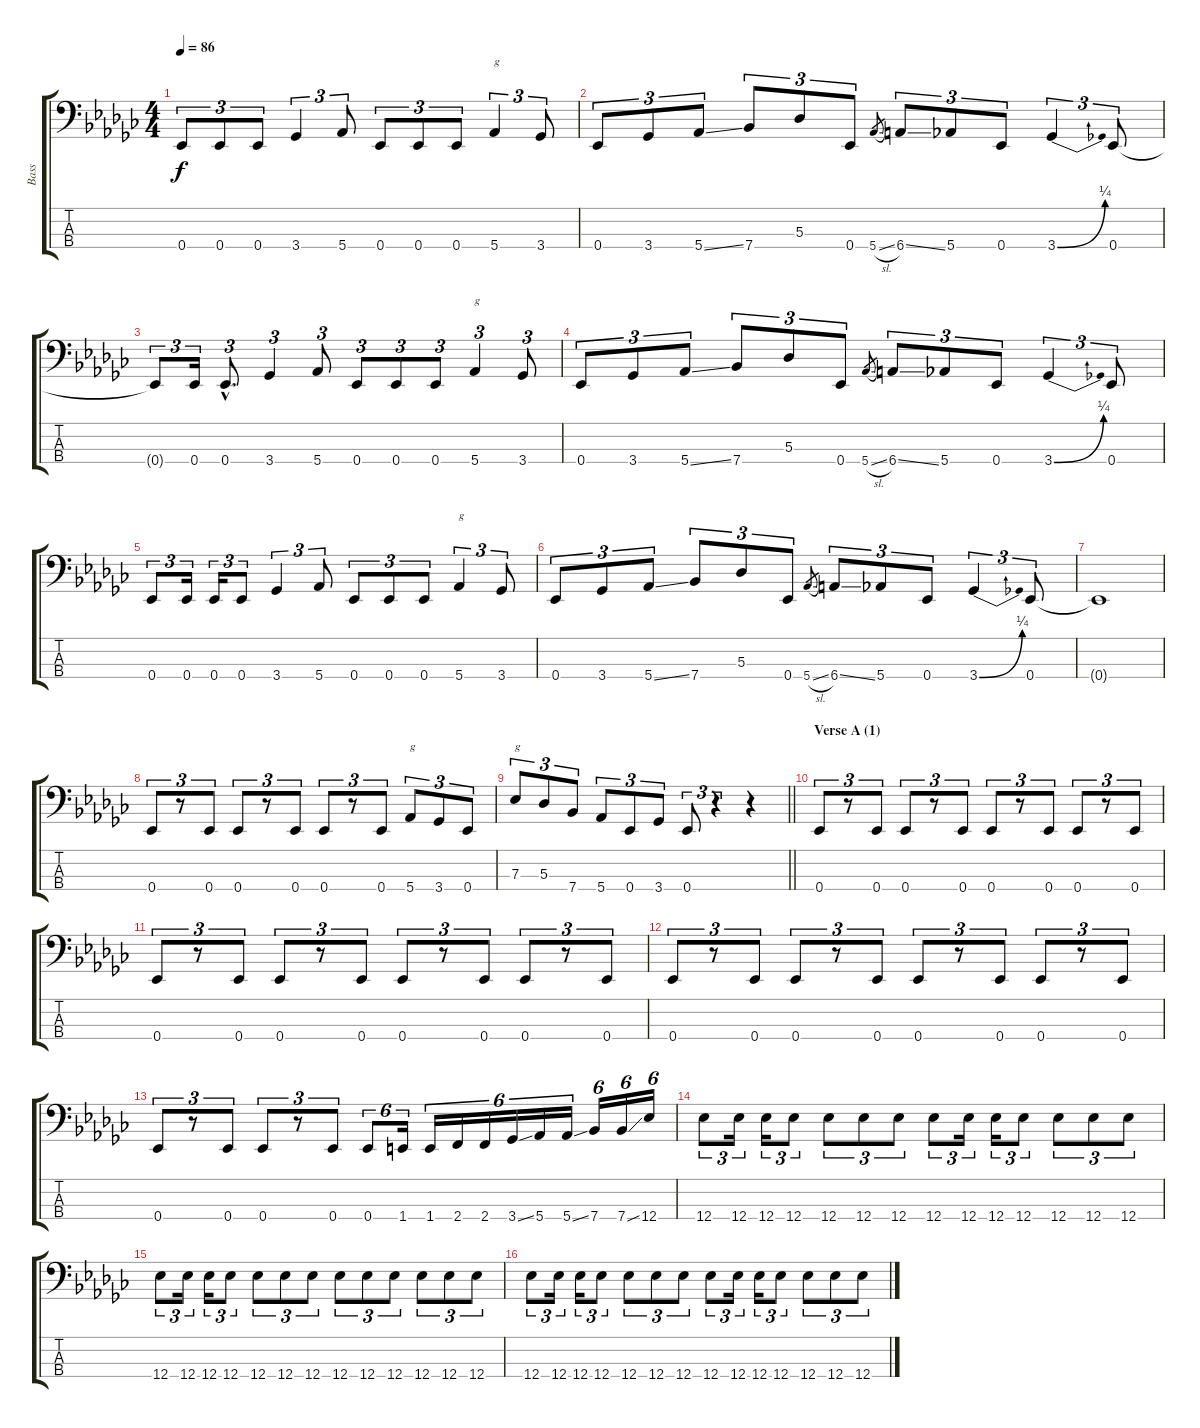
\track ("Bass" "Bass") {instrument electricbassfinger}
\staff {score tabs}
\tuning (Gb2 Db2 Ab1 Eb1) {hide}
\ts (4 4)
\tempo 86
\clef f4
\ks ebminor
0.4{t}.8{tu (3 2) dy f} 0.4.8{tu (3 2)} 0.4.8{tu (3 2)} 3.4.4{tu (3 2)} 5.4.8{tu (3 2)} 0.4.8{tu (3 2)} 0.4.8{tu (3 2)} 0.4.8{tu (3 2)} 5.4.4{tu (3 2) txt "g"} 3.4.8{tu (3 2)} |
0.4.8{tu (3 2)} 3.4.8{tu (3 2)} 5.4{ss}.8{tu (3 2)} 7.4.8{tu (3 2)} 5.3.8{tu (3 2)} 0.4.8{tu (3 2)} 5.4{sl}.8{gr} 6.4{ss}.8{tu (3 2)} 5.4.8{tu (3 2)} 0.4.8{tu (3 2)} 3.4{be (bend 0 0 60 1)}.4{tu (3 2)} 0.4.8{tu (3 2)} |
0.4{t}.8{tu (3 2)} 0.4.16{tu (3 2)} 0.4{hac}.8{d tu (3 2)} 3.4.4{tu (3 2)} 5.4.8{tu (3 2)} 0.4.8{tu (3 2)} 0.4.8{tu (3 2)} 0.4.8{tu (3 2)} 5.4.4{tu (3 2) txt "g"} 3.4.8{tu (3 2)} |
0.4.8{tu (3 2)} 3.4.8{tu (3 2)} 5.4{ss}.8{tu (3 2)} 7.4.8{tu (3 2)} 5.3.8{tu (3 2)} 0.4.8{tu (3 2)} 5.4{sl}.8{gr} 6.4{ss}.8{tu (3 2)} 5.4.8{tu (3 2)} 0.4.8{tu (3 2)} 3.4{be (bend 0 0 60 1)}.4{tu (3 2)} 0.4.8{tu (3 2)} |
0.4.8{tu (3 2)} 0.4.16{tu (3 2)} 0.4.16{tu (3 2)} 0.4.8{tu (3 2)} 3.4.4{tu (3 2)} 5.4.8{tu (3 2)} 0.4.8{tu (3 2)} 0.4.8{tu (3 2)} 0.4.8{tu (3 2)} 5.4.4{tu (3 2) txt "g"} 3.4.8{tu (3 2)} |
0.4.8{tu (3 2)} 3.4.8{tu (3 2)} 5.4{ss}.8{tu (3 2)} 7.4.8{tu (3 2)} 5.3.8{tu (3 2)} 0.4.8{tu (3 2)} 5.4{sl}.8{gr} 6.4{ss}.8{tu (3 2)} 5.4.8{tu (3 2)} 0.4.8{tu (3 2)} 3.4{be (bend 0 0 60 1)}.4{tu (3 2)} 0.4.8{tu (3 2)} |
0.4{t}.1 |
0.4.8{tu (3 2)} r.8{tu (3 2)} 0.4.8{tu (3 2)} 0.4.8{tu (3 2)} r.8{tu (3 2)} 0.4.8{tu (3 2)} 0.4.8{tu (3 2)} r.8{tu (3 2)} 0.4.8{tu (3 2)} 5.4.8{tu (3 2) txt "g"} 3.4.8{tu (3 2)} 0.4.8{tu (3 2)} |
\barLineRight lightlight
7.3.8{tu (3 2) txt "g"} 5.3.8{tu (3 2)} 7.4.8{tu (3 2)} 5.4.8{tu (3 2)} 0.4.8{tu (3 2)} 3.4.8{tu (3 2)} 0.4.8{tu (3 2)} r.4{tu (3 2)} r.4 |
\section ("" "Verse A (1)")
0.4.8{tu (3 2)} r.8{tu (3 2)} 0.4.8{tu (3 2)} 0.4.8{tu (3 2)} r.8{tu (3 2)} 0.4.8{tu (3 2)} 0.4.8{tu (3 2)} r.8{tu (3 2)} 0.4.8{tu (3 2)} 0.4.8{tu (3 2)} r.8{tu (3 2)} 0.4.8{tu (3 2)} |
0.4.8{tu (3 2)} r.8{tu (3 2)} 0.4.8{tu (3 2)} 0.4.8{tu (3 2)} r.8{tu (3 2)} 0.4.8{tu (3 2)} 0.4.8{tu (3 2)} r.8{tu (3 2)} 0.4.8{tu (3 2)} 0.4.8{tu (3 2)} r.8{tu (3 2)} 0.4.8{tu (3 2)} |
0.4.8{tu (3 2)} r.8{tu (3 2)} 0.4.8{tu (3 2)} 0.4.8{tu (3 2)} r.8{tu (3 2)} 0.4.8{tu (3 2)} 0.4.8{tu (3 2)} r.8{tu (3 2)} 0.4.8{tu (3 2)} 0.4.8{tu (3 2)} r.8{tu (3 2)} 0.4.8{tu (3 2)} |
0.4.8{tu (3 2)} r.8{tu (3 2)} 0.4.8{tu (3 2)} 0.4.8{tu (3 2)} r.8{tu (3 2)} 0.4.8{tu (3 2)} 0.4.8{tu (6 4)} 1.4.16{tu (6 4)} 1.4.16{tu (6 4)} 2.4.16{tu (6 4)} 2.4.16{tu (6 4)} 3.4{ss}.16{tu (6 4)} 5.4.16{tu (6 4)} 5.4{ss}.16{tu (6 4)} 7.4.16{tu (6 4)} 7.4{ss}.16{tu (6 4)} 12.4.16{tu (6 4)} |
12.4.8{tu (3 2)} 12.4.16{tu (3 2)} 12.4.16{tu (3 2)} 12.4.8{tu (3 2)} 12.4.8{tu (3 2)} 12.4.8{tu (3 2)} 12.4.8{tu (3 2)} 12.4.8{tu (3 2)} 12.4.16{tu (3 2)} 12.4.16{tu (3 2)} 12.4.8{tu (3 2)} 12.4.8{tu (3 2)} 12.4.8{tu (3 2)} 12.4.8{tu (3 2)} |
12.4.8{tu (3 2)} 12.4.16{tu (3 2)} 12.4.16{tu (3 2)} 12.4.8{tu (3 2)} 12.4.8{tu (3 2)} 12.4.8{tu (3 2)} 12.4.8{tu (3 2)} 12.4.8{tu (3 2)} 12.4.8{tu (3 2)} 12.4.8{tu (3 2)} 12.4.8{tu (3 2)} 12.4.8{tu (3 2)} 12.4.8{tu (3 2)} |
12.4.8{tu (3 2)} 12.4.16{tu (3 2)} 12.4.16{tu (3 2)} 12.4.8{tu (3 2)} 12.4.8{tu (3 2)} 12.4.8{tu (3 2)} 12.4.8{tu (3 2)} 12.4.8{tu (3 2)} 12.4.16{tu (3 2)} 12.4.16{tu (3 2)} 12.4.8{tu (3 2)} 12.4.8{tu (3 2)} 12.4.8{tu (3 2)} 12.4.8{tu (3 2)}
